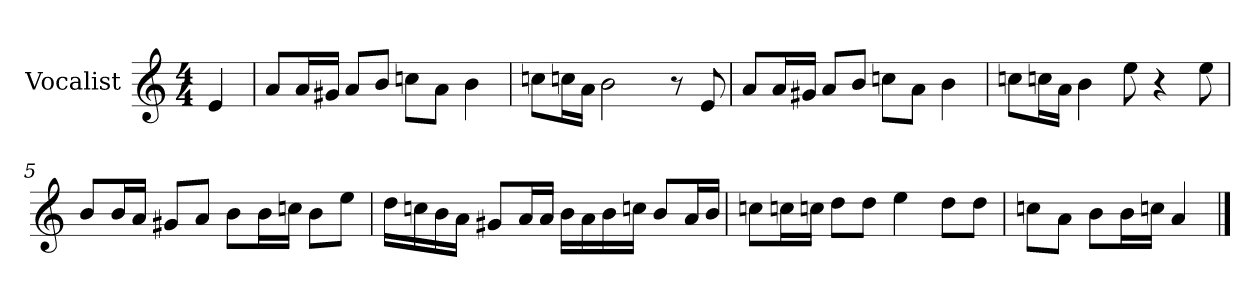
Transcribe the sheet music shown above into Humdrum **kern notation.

**kern
*part1
*staff1
*I"Vocalist
*k[]
*a:
*M4/4
=
4e
=1
8aL
16aL
16g#XJJ
8aL
8bJ
8ccnL
8aJ
4b
=2
8ccnL
16ccnL
16aJJ
2b
8r
8e
=3
8aL
16aL
16g#XJJ
8aL
8bJ
8ccnL
8aJ
4b
=4
8ccnL
16ccnL
16aJJ
4b
8ee
4r
8ee
=5
8bL
16bL
16aJJ
8g#XL
8aJ
8bL
16bL
16ccnJJ
8bL
8eeJ
=6
16ddLL
16ccn
16b
16aJJ
8g#XL
16aL
16aJJ
16bLL
16a
16b
16ccnJJ
8bL
16aL
16bJJ
=7
8ccnL
16ccnL
16ccnJJ
8ddL
8ddJ
4ee
8ddL
8ddJ
=8
8ccnL
8aJ
8bL
16bL
16ccnJJ
4a
==
*-
